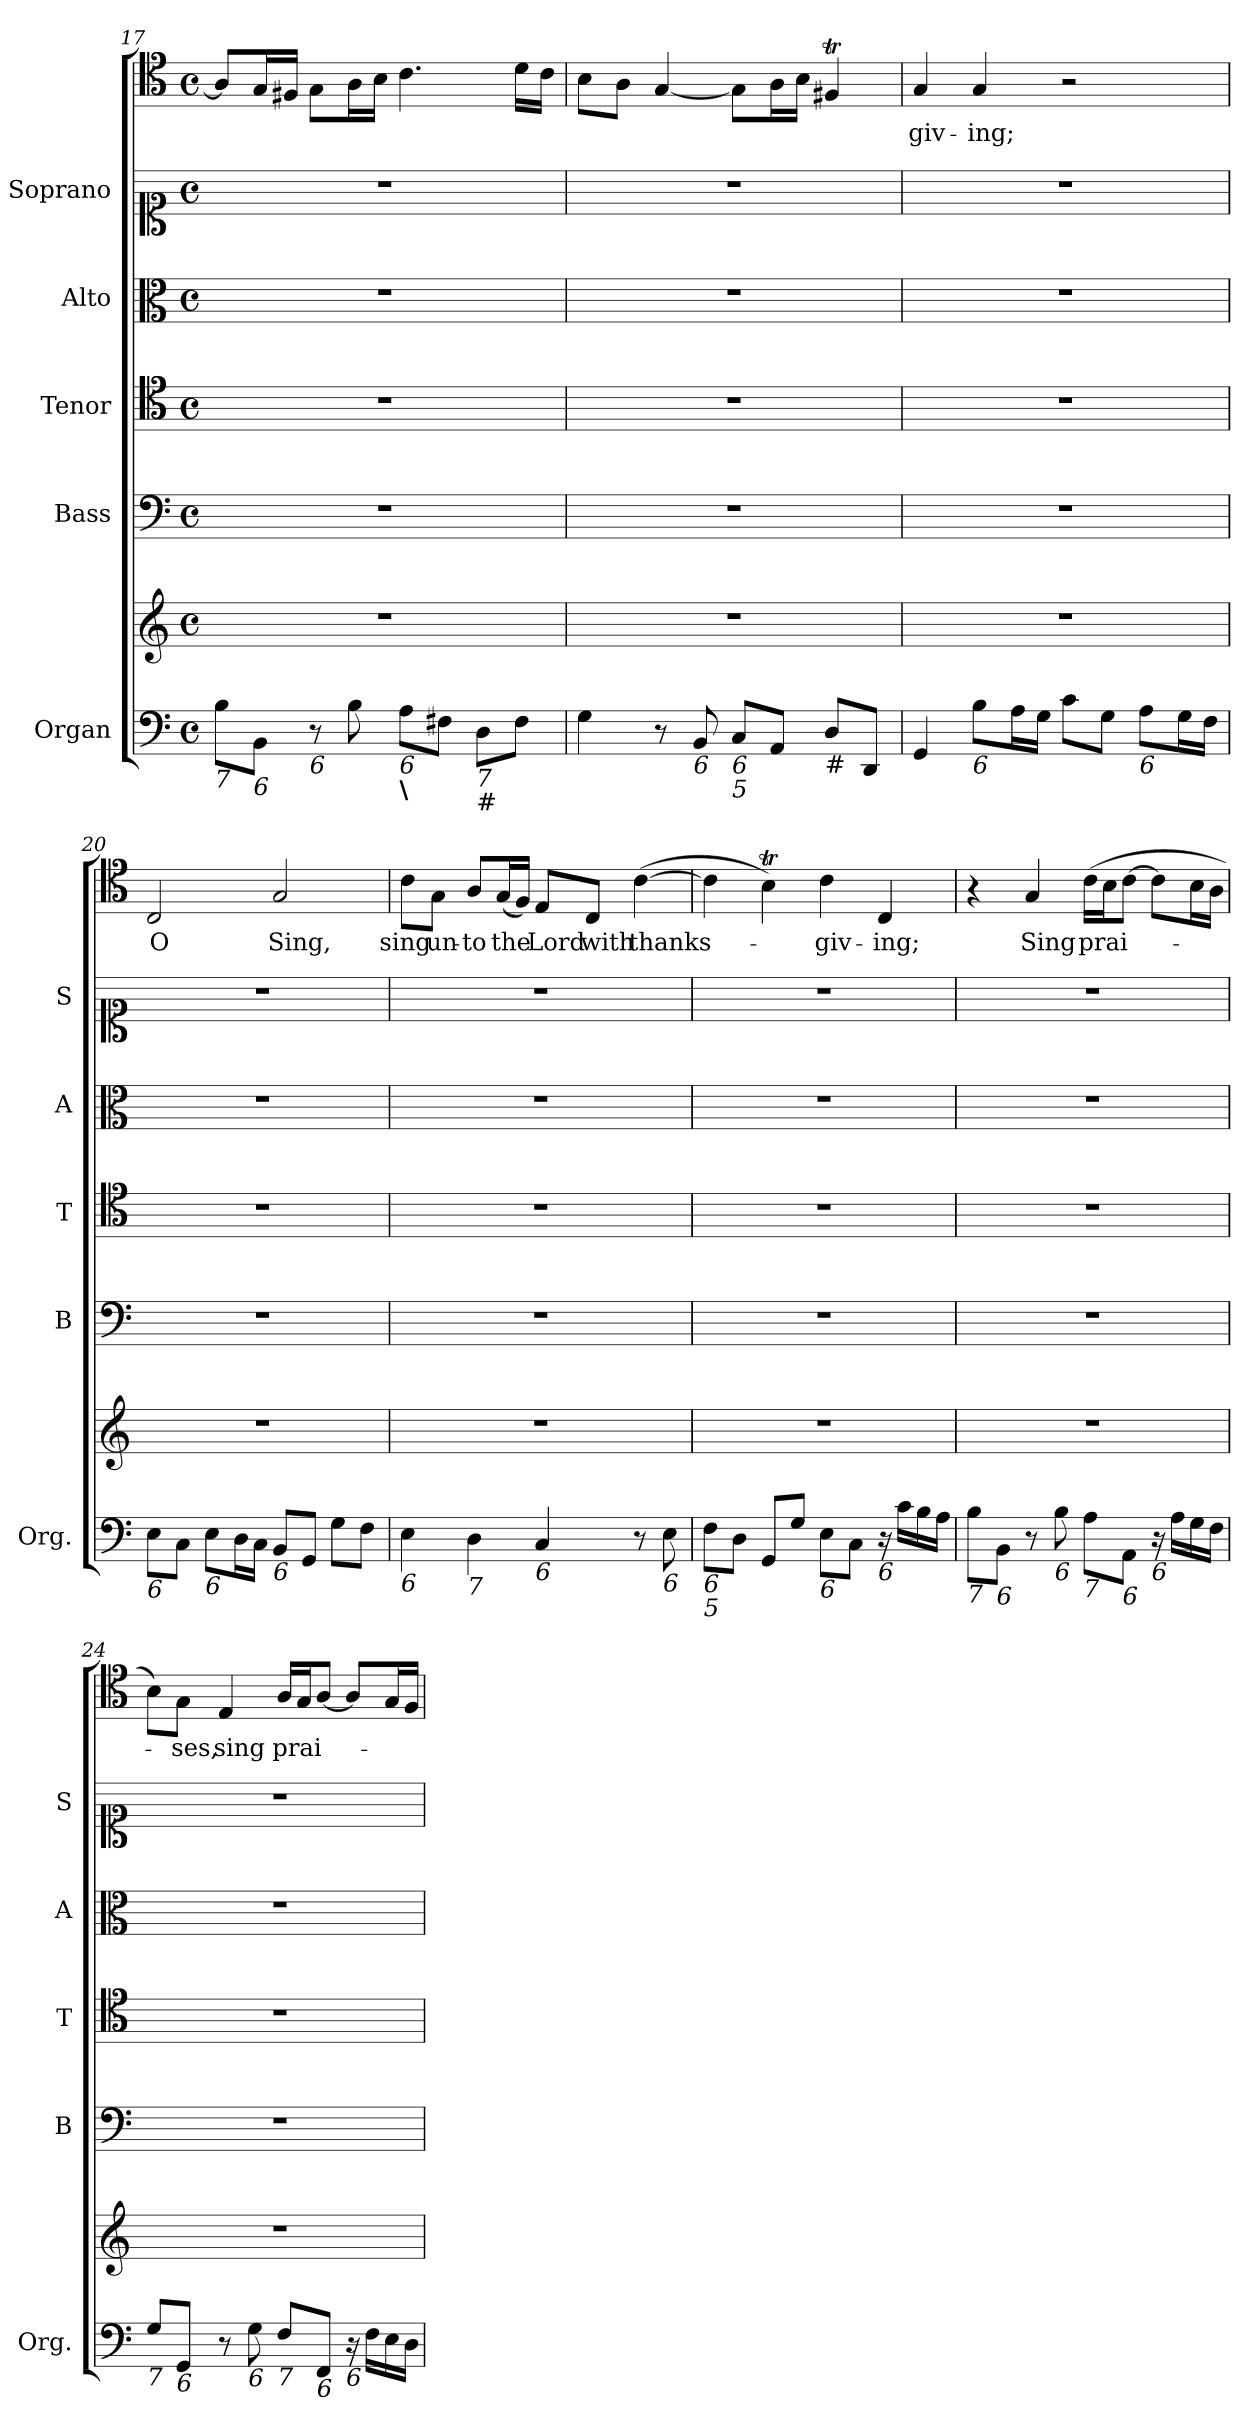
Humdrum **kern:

**kern	**kern	**kern	**kern	**kern	**kern	**kern	**text
*part6	*part6	*part5	*part4	*part3	*part2	*part1	*part1
*staff7	*staff6	*staff5	*staff4	*staff3	*staff2	*staff1	*staff1
*I"Organ	*	*I"Bass	*I"Tenor	*I"Alto	*I"Soprano	*	*
*I'Org.	*	*I'B	*I'T	*I'A	*I'S	*	*
!!LO:PB:g=z
*clefF4	*clefG2	*clefF4	*clefC4	*clefC3	*clefC1	*clefC4	*
*k[]	*k[]	*k[]	*k[]	*k[]	*k[]	*k[]	*
*C:	*C:	*C:	*C:	*C:	*C:	*C:	*
*M4/4	*M4/4	*M4/4	*M4/4	*M4/4	*M4/4	*M4/4	*
*met(c)	*met(c)	*met(c)	*met(c)	*met(c)	*met(c)	*met(c)	*
=17	=17	=17	=17	=17	=17	=17	=17
!LO:TX:b:i:t=7	!	!	!	!	!	!	!
8B\L	1r	1r	1r	1r	1r	8A/L]	.
!LO:TX:b:i:t=6	!	!	!	!	!	!	!
8BB\J	.	.	.	.	.	16G/L	.
.	.	.	.	.	.	16F#X/JJ	.
!LO:TX:b:i:t=6	!	!	!	!	!	!	!
8r	.	.	.	.	.	8G\L	.
8B\	.	.	.	.	.	16A\L	.
.	.	.	.	.	.	16B\JJ	.
!LO:TX:b:i:t=6	!	!	!	!	!	!	!
!LO:TX:b:B:t=\	!	!	!	!	!	!	!
8A\L	.	.	.	.	.	4.c\	.
8F#X\J	.	.	.	.	.	.	.
!LO:TX:b:i:t=7	!	!	!	!	!	!	!
!LO:TX:b:t=#	!	!	!	!	!	!	!
8D\L	.	.	.	.	.	.	.
8F#\J	.	.	.	.	.	16d\LL	.
.	.	.	.	.	.	16c\JJ	.
=18	=18	=18	=18	=18	=18	=18	=18
4G\	1r	1r	1r	1r	1r	8B\L	.
.	.	.	.	.	.	8A\J	.
8r	.	.	.	.	.	[4G/	.
!LO:TX:b:i:t=6	!	!	!	!	!	!	!
8BB/	.	.	.	.	.	.	.
!LO:TX:b:i:t=6	!	!	!	!	!	!	!
!LO:TX:b:i:t=5	!	!	!	!	!	!	!
8C/L	.	.	.	.	.	8G\L]	.
8AA/J	.	.	.	.	.	16A\L	.
.	.	.	.	.	.	16B\JJ	.
!LO:TX:b:t=#	!	!	!	!	!	!	!
8D/L	.	.	.	.	.	4F#Xt/	.
8DD/J	.	.	.	.	.	.	.
=19	=19	=19	=19	=19	=19	=19	=19
!	!	!	!	!	!	!	!LO:LY:b
4GG/	1r	1r	1r	1r	1r	4G/	-giv-
!LO:TX:b:i:t=6	!	!	!	!	!	!	!
!	!	!	!	!	!	!	!LO:LY:b
8B\L	.	.	.	.	.	4G/	-ing;
16A\L	.	.	.	.	.	.	.
16G\JJ	.	.	.	.	.	.	.
8c\L	.	.	.	.	.	2r	.
8G\J	.	.	.	.	.	.	.
!LO:TX:b:i:t=6	!	!	!	!	!	!	!
8A\L	.	.	.	.	.	.	.
16G\L	.	.	.	.	.	.	.
16F\JJ	.	.	.	.	.	.	.
=20	=20	=20	=20	=20	=20	=20	=20
!LO:TX:b:i:t=6	!	!	!	!	!	!	!
!	!	!	!	!	!	!	!LO:LY:b
8E\L	1r	1r	1r	1r	1r	2C/	O
8C\J	.	.	.	.	.	.	.
!LO:TX:b:i:t=6	!	!	!	!	!	!	!
8E\L	.	.	.	.	.	.	.
16D\L	.	.	.	.	.	.	.
16C\JJ	.	.	.	.	.	.	.
!LO:TX:b:i:t=6	!	!	!	!	!	!	!
!	!	!	!	!	!	!	!LO:LY:b
8BB/L	.	.	.	.	.	2G/	Sing,
8GG/J	.	.	.	.	.	.	.
8G\L	.	.	.	.	.	.	.
8F\J	.	.	.	.	.	.	.
!!LO:LB:g=z
=21	=21	=21	=21	=21	=21	=21	=21
!LO:TX:b:i:t=6	!	!	!	!	!	!	!
!	!	!	!	!	!	!	!LO:LY:b
4E\	1r	1r	1r	1r	1r	8c\L	sing
!	!	!	!	!	!	!	!LO:LY:b
.	.	.	.	.	.	8G\J	un-
!LO:TX:b:i:t=7	!	!	!	!	!	!	!
!	!	!	!	!	!	!	!LO:LY:b
4D\	.	.	.	.	.	8A/L	-to
!	!	!	!	!	!	!	!LO:LY:b
.	.	.	.	.	.	(<16G/L	the
.	.	.	.	.	.	16F/JJ)	.
!LO:TX:b:i:t=6	!	!	!	!	!	!	!
!	!	!	!	!	!	!	!LO:LY:b
4C/	.	.	.	.	.	8E/L	Lord
!	!	!	!	!	!	!	!LO:LY:b
.	.	.	.	.	.	8C/J	with
!	!	!	!	!	!	!	!LO:LY:b
8r	.	.	.	.	.	(>[4c\	thanks-
!LO:TX:b:i:t=6	!	!	!	!	!	!	!
8E\	.	.	.	.	.	.	.
=22	=22	=22	=22	=22	=22	=22	=22
!LO:TX:b:i:t=6	!	!	!	!	!	!	!
!LO:TX:b:i:t=5	!	!	!	!	!	!	!
8F\L	1r	1r	1r	1r	1r	4c\]	.
8D\J	.	.	.	.	.	.	.
8GG/L	.	.	.	.	.	4Bt\)	.
8G/J	.	.	.	.	.	.	.
!LO:TX:b:i:t=6	!	!	!	!	!	!	!
!	!	!	!	!	!	!	!LO:LY:b
8E\L	.	.	.	.	.	4c\	-giv-
8C\J	.	.	.	.	.	.	.
!LO:TX:b:i:t=6	!	!	!	!	!	!	!
!	!	!	!	!	!	!	!LO:LY:b
16r	.	.	.	.	.	4C/	-ing;
16c\LL	.	.	.	.	.	.	.
16B\	.	.	.	.	.	.	.
16A\JJ	.	.	.	.	.	.	.
=23	=23	=23	=23	=23	=23	=23	=23
!LO:TX:b:i:t=7	!	!	!	!	!	!	!
8B\L	1r	1r	1r	1r	1r	4r	.
!LO:TX:b:i:t=6	!	!	!	!	!	!	!
8BB\J	.	.	.	.	.	.	.
!	!	!	!	!	!	!	!LO:LY:b
8r	.	.	.	.	.	4G/	Sing
!LO:TX:b:i:t=6	!	!	!	!	!	!	!
8B\	.	.	.	.	.	.	.
!LO:TX:b:i:t=7	!	!	!	!	!	!	!
!	!	!	!	!	!	!	!LO:LY:b
8A\L	.	.	.	.	.	(>16c\LL	prai-
.	.	.	.	.	.	16B\J	.
!LO:TX:b:i:t=6	!	!	!	!	!	!	!
8AA\J	.	.	.	.	.	[8c\J	.
!LO:TX:b:i:t=6	!	!	!	!	!	!	!
16r	.	.	.	.	.	8c\L]	.
16A\LL	.	.	.	.	.	.	.
16G\	.	.	.	.	.	16B\L	.
16F\JJ	.	.	.	.	.	16A\JJ	.
=24	=24	=24	=24	=24	=24	=24	=24
!LO:TX:b:i:t=7	!	!	!	!	!	!	!
8G/L	1r	1r	1r	1r	1r	8B\L)	.
!LO:TX:b:i:t=6	!	!	!	!	!	!	!
!	!	!	!	!	!	!	!LO:LY:b
8GG/J	.	.	.	.	.	8G\J	-ses,
!	!	!	!	!	!	!	!LO:LY:b
8r	.	.	.	.	.	4E/	sing
!LO:TX:b:i:t=6	!	!	!	!	!	!	!
8G\	.	.	.	.	.	.	.
!LO:TX:b:i:t=7	!	!	!	!	!	!	!
!	!	!	!	!	!	!	!LO:LY:b
8F/L	.	.	.	.	.	16A/LL	prai-
.	.	.	.	.	.	16G/J	.
!LO:TX:b:i:t=6	!	!	!	!	!	!	!
8FF/J	.	.	.	.	.	[8A/J	.
!LO:TX:b:i:t=6	!	!	!	!	!	!	!
16r	.	.	.	.	.	8A/L]	.
16F\LL	.	.	.	.	.	.	.
16E\	.	.	.	.	.	16G/L	.
16D\JJ	.	.	.	.	.	16F/JJ	.
=	=	=	=	=	=	=	=
*-	*-	*-	*-	*-	*-	*-	*-
